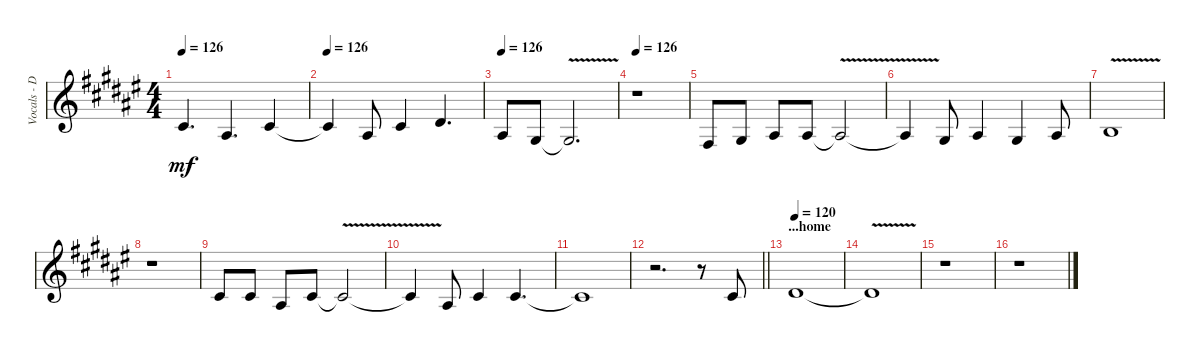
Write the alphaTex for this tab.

\track ("Vocals - Daniel de Jongh" "Vocals - D") {instrument synthvoice}
\staff {score}
\tuning (E4 B3 G3 D3 A2 E2 B1) {hide}
\ts (4 4)
\tempo 126
\clef g2
\ks d#minor
2.2.4{d dy mf} 3.3.4{d} 2.2.4 |
\tempo 126
2.2{t}.4 3.3.8 2.2.4 4.2.4{d} |
\tempo 126
3.3.8 1.3.8 1.3{v t}.2{d} |
\tempo 126
r.1 |
4.4.8 1.3.8 3.3.8 3.3.8 3.3{v t}.2 |
3.3{v t}.4 1.3.8 3.3.4 1.3.4 3.3.8 |
0.2{v}.1 |
r.1 |
2.2.8 2.2.8 3.3.8 2.2.8 2.2{v t}.2 |
2.2{v t}.4 3.3.8 2.2.4 2.2.4{d} |
2.2{t}.1 |
\barLineRight lightlight
r.2{d} r.8 2.2.8 |
\section ("" "...home")
\tempo 120
4.2.1 |
4.2{v t}.1 |
r.1 |
r.1
